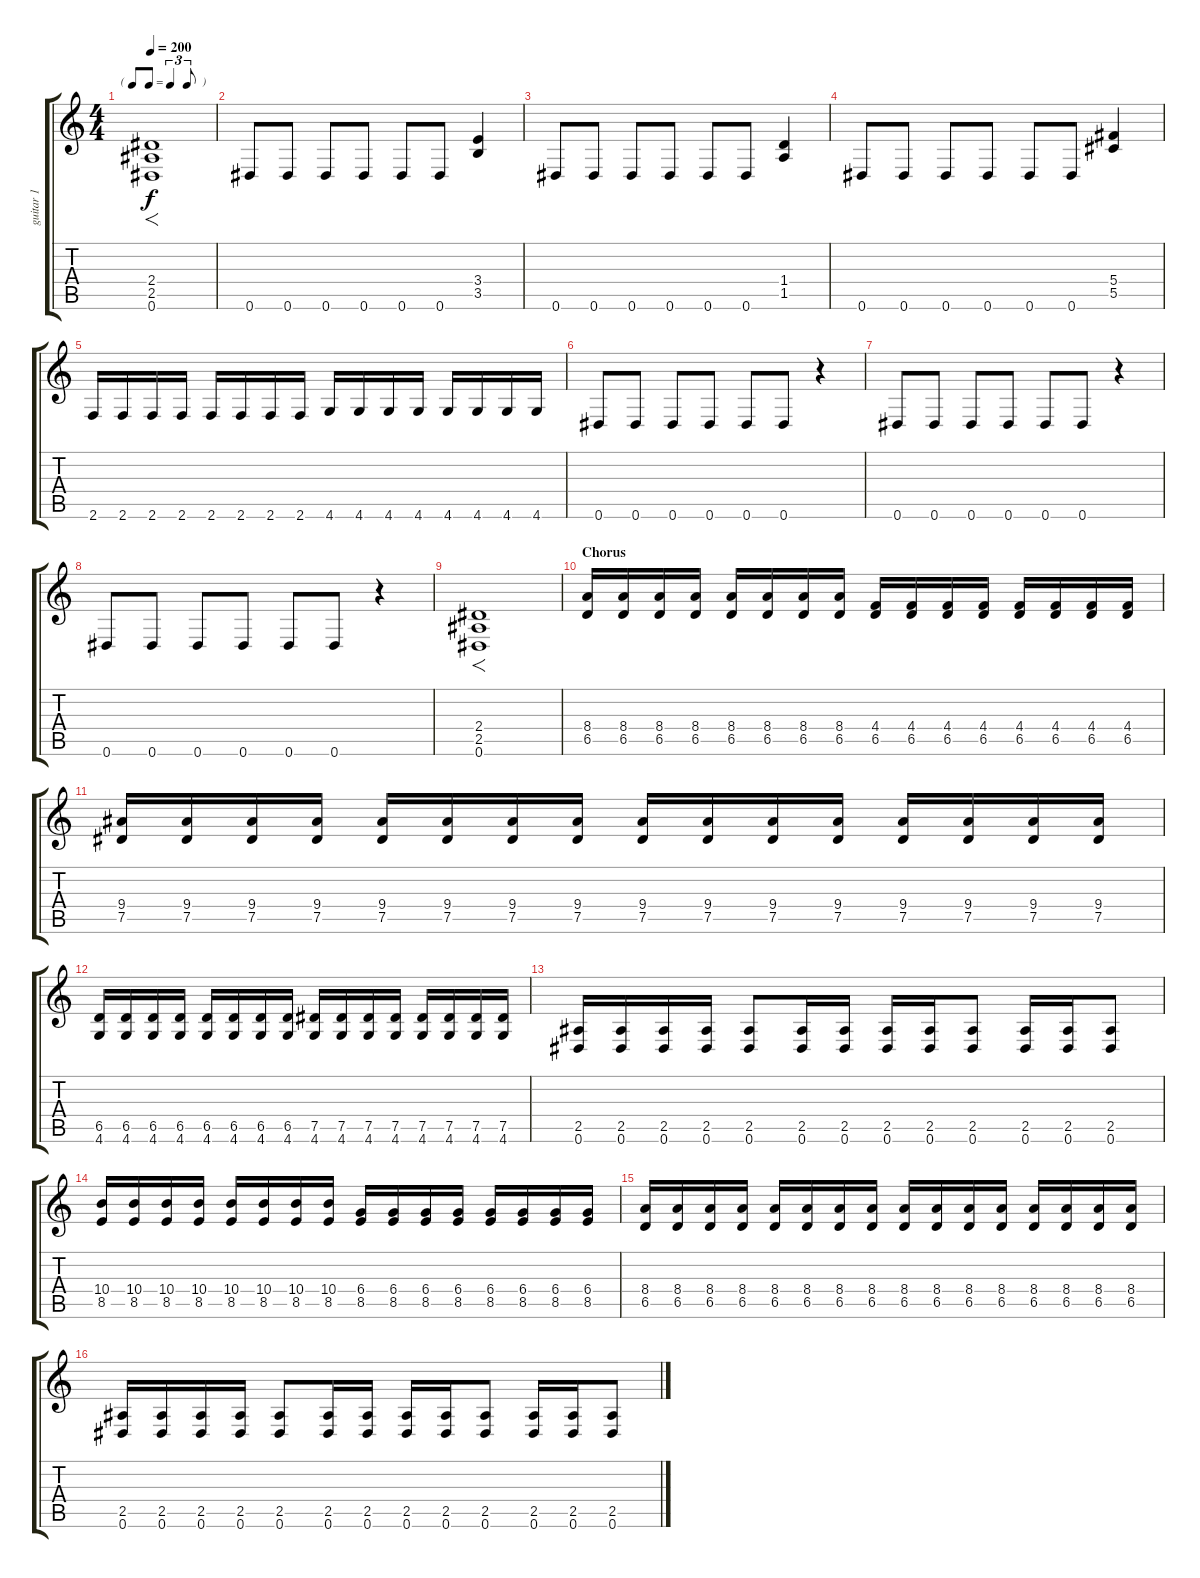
\track ("guitar 1" "guitar 1") {instrument distortionguitar}
\staff {score tabs}
\tuning (Eb4 Bb3 Gb3 Db3 Ab2 Eb2) {hide}
\ts (4 4)
\tf triplet8th
\tempo 200
\clef g2
\ks c
(2.4 2.5 0.6).1{f dy f} |
0.6.8 0.6.8 0.6.8 0.6.8 0.6.8 0.6.8 (3.4 3.5).4 |
0.6.8 0.6.8 0.6.8 0.6.8 0.6.8 0.6.8 (1.4 1.5).4 |
0.6.8 0.6.8 0.6.8 0.6.8 0.6.8 0.6.8 (5.4 5.5).4 |
2.6.16 2.6.16 2.6.16 2.6.16 2.6.16 2.6.16 2.6.16 2.6.16 4.6.16 4.6.16 4.6.16 4.6.16 4.6.16 4.6.16 4.6.16 4.6.16 |
0.6.8 0.6.8 0.6.8 0.6.8 0.6.8 0.6.8 r.4 |
0.6.8 0.6.8 0.6.8 0.6.8 0.6.8 0.6.8 r.4 |
0.6.8 0.6.8 0.6.8 0.6.8 0.6.8 0.6.8 r.4 |
(2.4 2.5 0.6).1{f} |
\section ("" "Chorus")
(8.4 6.5).16 (8.4 6.5).16 (8.4 6.5).16 (8.4 6.5).16 (8.4 6.5).16 (8.4 6.5).16 (8.4 6.5).16 (8.4 6.5).16 (4.4 6.5).16 (4.4 6.5).16 (4.4 6.5).16 (4.4 6.5).16 (4.4 6.5).16 (4.4 6.5).16 (4.4 6.5).16 (4.4 6.5).16 |
(9.4 7.5).16 (9.4 7.5).16 (9.4 7.5).16 (9.4 7.5).16 (9.4 7.5).16 (9.4 7.5).16 (9.4 7.5).16 (9.4 7.5).16 (9.4 7.5).16 (9.4 7.5).16 (9.4 7.5).16 (9.4 7.5).16 (9.4 7.5).16 (9.4 7.5).16 (9.4 7.5).16 (9.4 7.5).16 |
(6.5 4.6).16 (6.5 4.6).16 (6.5 4.6).16 (6.5 4.6).16 (6.5 4.6).16 (6.5 4.6).16 (6.5 4.6).16 (6.5 4.6).16 (7.5 4.6).16 (7.5 4.6).16 (7.5 4.6).16 (7.5 4.6).16 (7.5 4.6).16 (7.5 4.6).16 (7.5 4.6).16 (7.5 4.6).16 |
(2.5 0.6).16 (2.5 0.6).16 (2.5 0.6).16 (2.5 0.6).16 (2.5 0.6).8 (2.5 0.6).16 (2.5 0.6).16 (2.5 0.6).16 (2.5 0.6).16 (2.5 0.6).8 (2.5 0.6).16 (2.5 0.6).16 (2.5 0.6).8 |
(10.4 8.5).16 (10.4 8.5).16 (10.4 8.5).16 (10.4 8.5).16 (10.4 8.5).16 (10.4 8.5).16 (10.4 8.5).16 (10.4 8.5).16 (6.4 8.5).16 (6.4 8.5).16 (6.4 8.5).16 (6.4 8.5).16 (6.4 8.5).16 (6.4 8.5).16 (6.4 8.5).16 (6.4 8.5).16 |
(8.4 6.5).16 (8.4 6.5).16 (8.4 6.5).16 (8.4 6.5).16 (8.4 6.5).16 (8.4 6.5).16 (8.4 6.5).16 (8.4 6.5).16 (8.4 6.5).16 (8.4 6.5).16 (8.4 6.5).16 (8.4 6.5).16 (8.4 6.5).16 (8.4 6.5).16 (8.4 6.5).16 (8.4 6.5).16 |
(2.5 0.6).16 (2.5 0.6).16 (2.5 0.6).16 (2.5 0.6).16 (2.5 0.6).8 (2.5 0.6).16 (2.5 0.6).16 (2.5 0.6).16 (2.5 0.6).16 (2.5 0.6).8 (2.5 0.6).16 (2.5 0.6).16 (2.5 0.6).8
